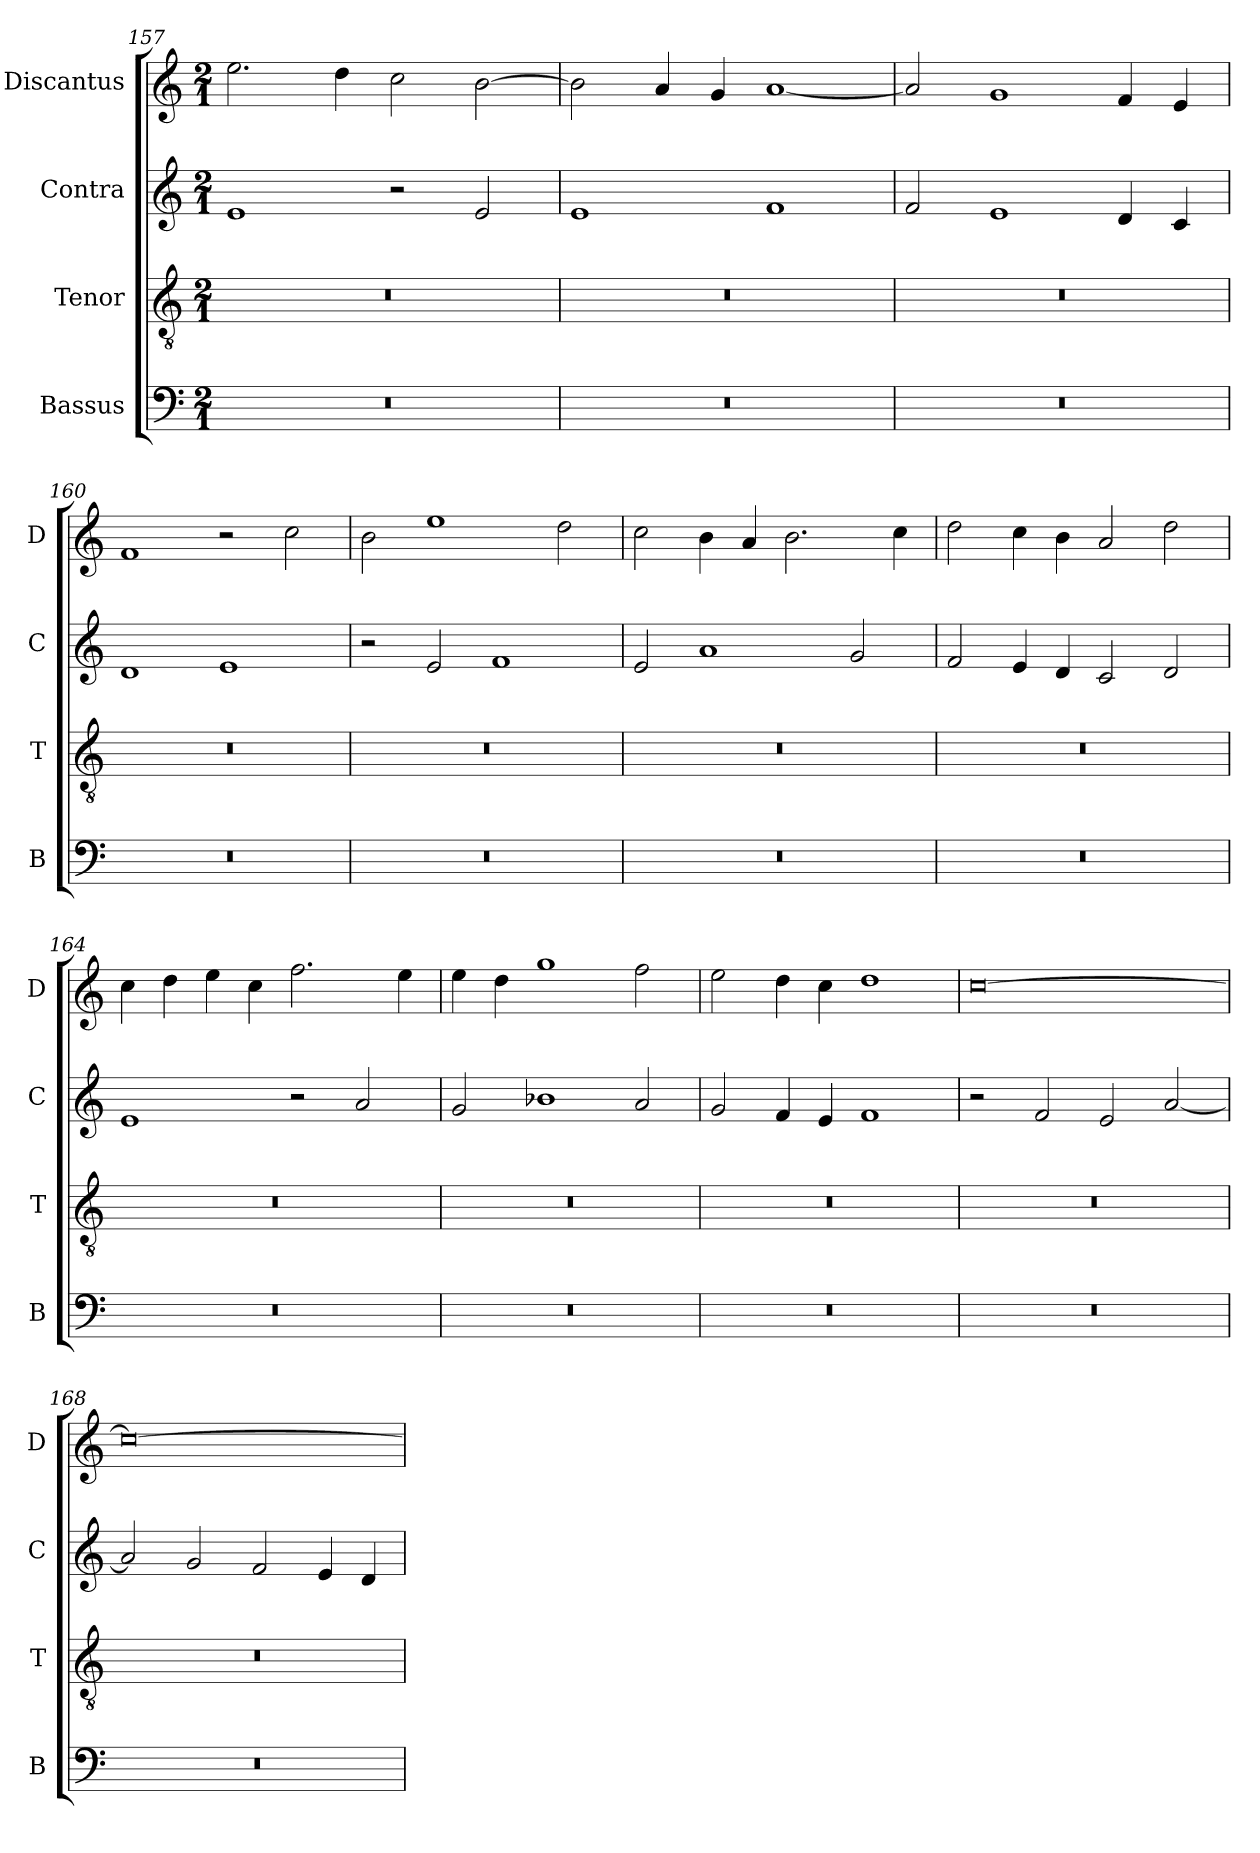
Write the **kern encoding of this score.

**kern	**kern	**kern	**kern
*part4	*part3	*part2	*part1
*staff4	*staff3	*staff2	*staff1
*I"Bassus	*I"Tenor	*I"Contra	*I"Discantus
*I'B	*I'T	*I'C	*I'D
*clefF4	*clefGv2	*clefG2	*clefG2
*k[]	*k[]	*k[]	*k[]
*M2/1	*M2/1	*M2/1	*M2/1
=157	=157	=157	=157
0r	0r	1e	2.ee\
.	.	.	4dd\
.	.	2r	2cc\
.	.	2e/	[2b\
=158	=158	=158	=158
0r	0r	1e	2b\]
.	.	.	4a/
.	.	.	4g/
.	.	1f	[1a
=159	=159	=159	=159
0r	0r	2f/	2a/]
.	.	1e	1g
.	.	4d/	4f/
.	.	4c/	4e/
=160	=160	=160	=160
0r	0r	1d	1f
.	.	1e	2r
.	.	.	2cc\
=161	=161	=161	=161
0r	0r	2r	2b\
.	.	2e/	1ee
.	.	1f	.
.	.	.	2dd\
=162	=162	=162	=162
0r	0r	2e/	2cc\
.	.	1a	4b\
.	.	.	4a/
.	.	.	2.b\
.	.	2g/	.
.	.	.	4cc\
=163	=163	=163	=163
0r	0r	2f/	2dd\
.	.	4e/	4cc\
.	.	4d/	4b\
.	.	2c/	2a/
.	.	2d/	2dd\
=164	=164	=164	=164
0r	0r	1e	4cc\
.	.	.	4dd\
.	.	.	4ee\
.	.	.	4cc\
.	.	2r	2.ff\
.	.	2a/	.
.	.	.	4ee\
=165	=165	=165	=165
0r	0r	2g/	4ee\
.	.	.	4dd\
.	.	1b-X	1gg
.	.	2a/	2ff\
=166	=166	=166	=166
0r	0r	2g/	2ee\
.	.	4f/	4dd\
.	.	4e/	4cc\
.	.	1f	1dd
=167	=167	=167	=167
0r	0r	2r	[0cc
.	.	2f/	.
.	.	2e/	.
.	.	[2a/	.
=168	=168	=168	=168
0r	0r	2a/]	0cc_
.	.	2g/	.
.	.	2f/	.
.	.	4e/	.
.	.	4d/	.
=	=	=	=
*-	*-	*-	*-
